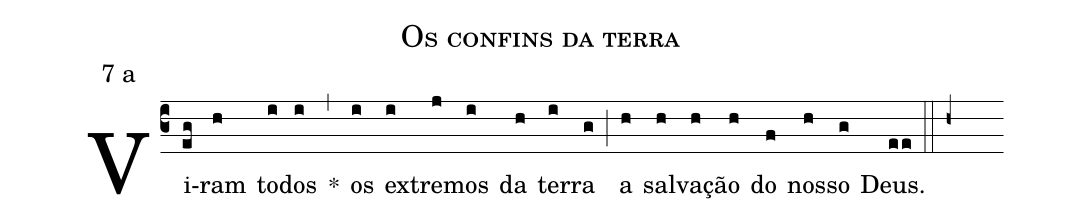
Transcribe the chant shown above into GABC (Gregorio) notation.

name: Os confins da terra;
mode: 7;
mode-differentia: a;
%%
(c3)

Vi(eg)ram(h) to(i)dos(i) *(,) os(i) ex(i)tre(j)mos(i) da(h) ter(i)ra(g) (;) a(h) sal(h)va(h)ção(h) do(f) nos(h)so(g) Deus.(ee)

(::)

(h+)
